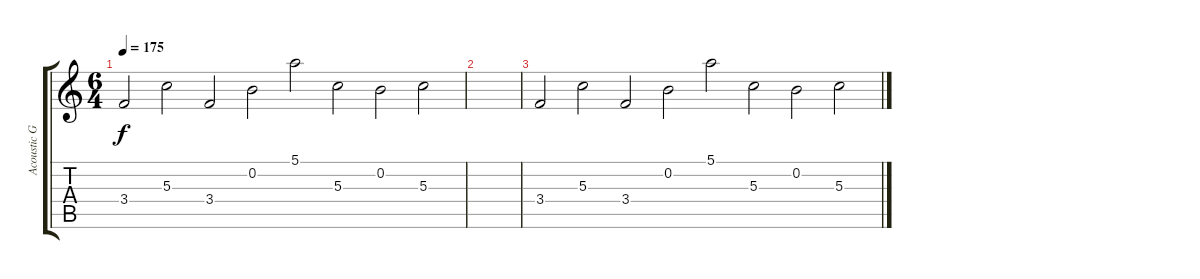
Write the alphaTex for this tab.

\track ("Acoustic Guitar 1" "Acoustic G") {instrument acousticguitarsteel}
\staff {score tabs}
\tuning (E4 B3 G3 D3 A2 E2) {hide}
\ts (6 4)
\tempo 175
\clef g2
\ks c
3.4.2{dy f} 5.3.2 3.4.2 0.2.2 5.1.2 5.3.2 0.2.2 5.3.2 |
|
3.4.2 5.3.2 3.4.2 0.2.2 5.1.2 5.3.2 0.2.2 5.3.2
